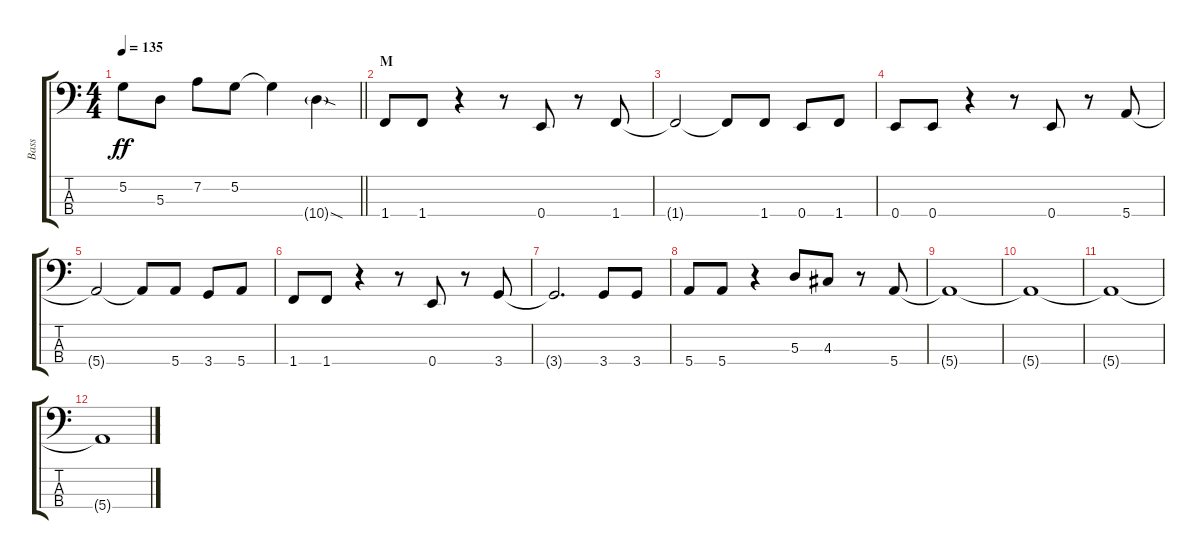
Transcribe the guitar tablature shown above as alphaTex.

\track ("Bass" "Bass") {instrument electricbasspick}
\staff {score tabs}
\tuning (G2 D2 A1 E1) {hide}
\ts (4 4)
\tempo 135
\clef f4
\barLineRight lightlight
\ks c
5.2.8{dy ff} 5.3.8 7.2.8 5.2.8 5.2{t}.4 10.4{sod g}.4 |
\section ("" "M")
1.4.8 1.4.8 r.4 r.8 0.4.8 r.8 1.4.8 |
1.4{t}.2 1.4{t}.8 1.4.8 0.4.8 1.4.8 |
0.4.8 0.4.8 r.4 r.8 0.4.8 r.8 5.4.8 |
5.4{t}.2 5.4{t}.8 5.4.8 3.4.8 5.4.8 |
1.4.8 1.4.8 r.4 r.8 0.4.8 r.8 3.4.8 |
3.4{t}.2{d} 3.4.8 3.4.8 |
5.4.8 5.4.8 r.4 5.3.8 4.3.8 r.8 5.4.8 |
5.4{t}.1 |
5.4{t}.1 |
5.4{t}.1 |
5.4{t}.1
